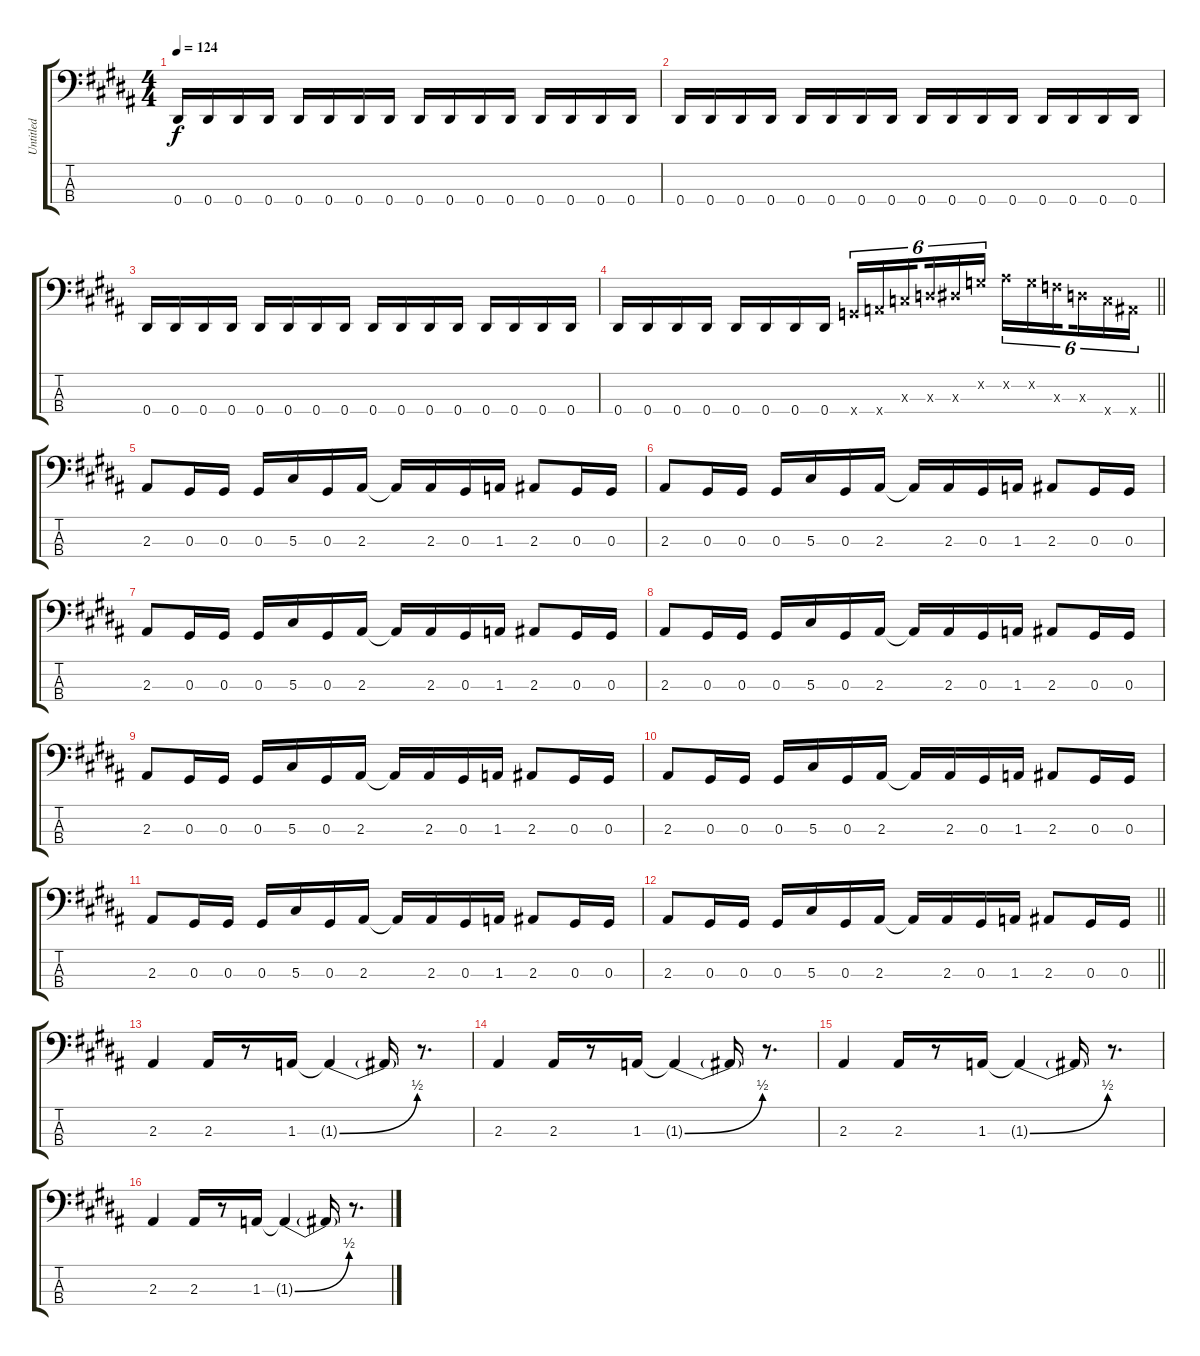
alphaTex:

\track ("Untitled" "Untitled") {instrument electricbassfinger}
\staff {score tabs}
\tuning (Gb2 Db2 Ab1 Eb1) {hide}
\ts (4 4)
\tempo 124
\clef f4
\ks b
0.4.16{dy f instrument electricbassfinger} 0.4.16 0.4.16 0.4.16 0.4.16 0.4.16 0.4.16 0.4.16 0.4.16 0.4.16 0.4.16 0.4.16 0.4.16 0.4.16 0.4.16 0.4.16 |
\ks g#minor
0.4.16 0.4.16 0.4.16 0.4.16 0.4.16 0.4.16 0.4.16 0.4.16 0.4.16 0.4.16 0.4.16 0.4.16 0.4.16 0.4.16 0.4.16 0.4.16 |
0.4.16 0.4.16 0.4.16 0.4.16 0.4.16 0.4.16 0.4.16 0.4.16 0.4.16 0.4.16 0.4.16 0.4.16 0.4.16 0.4.16 0.4.16 0.4.16 |
\barLineRight lightlight
\ks b
0.4.16 0.4.16 0.4.16 0.4.16 0.4.16 0.4.16 0.4.16 0.4.16 4.4{x}.16{tu (6 4)} 6.4{x}.16{tu (6 4)} 4.3{x}.16{tu (6 4) beam splitsecondary} 6.3{x}.16{tu (6 4)} 7.3{x}.16{tu (6 4)} 6.2{x}.16{tu (6 4)} 9.2{x}.16{tu (6 4)} 6.2{x}.16{tu (6 4)} 9.3{x}.16{tu (6 4) beam splitsecondary} 6.3{x}.16{tu (6 4)} 9.4{x}.16{tu (6 4)} 7.4{x}.16{tu (6 4)} |
\ks g#minor
2.3.8 0.3.16 0.3.16 0.3.16 5.3.16 0.3.16 2.3.16 2.3{t}.16 2.3.16 0.3.16 1.3.16 2.3.8 0.3.16 0.3.16 |
2.3.8 0.3.16 0.3.16 0.3.16 5.3.16 0.3.16 2.3.16 2.3{t}.16 2.3.16 0.3.16 1.3.16 2.3.8 0.3.16 0.3.16 |
\ks b
2.3.8 0.3.16 0.3.16 0.3.16 5.3.16 0.3.16 2.3.16 2.3{t}.16 2.3.16 0.3.16 1.3.16 2.3.8 0.3.16 0.3.16 |
\ks g#minor
2.3.8 0.3.16 0.3.16 0.3.16 5.3.16 0.3.16 2.3.16 2.3{t}.16 2.3.16 0.3.16 1.3.16 2.3.8 0.3.16 0.3.16 |
2.3.8 0.3.16 0.3.16 0.3.16 5.3.16 0.3.16 2.3.16 2.3{t}.16 2.3.16 0.3.16 1.3.16 2.3.8 0.3.16 0.3.16 |
\ks b
2.3.8 0.3.16 0.3.16 0.3.16 5.3.16 0.3.16 2.3.16 2.3{t}.16 2.3.16 0.3.16 1.3.16 2.3.8 0.3.16 0.3.16 |
\ks g#minor
2.3.8 0.3.16 0.3.16 0.3.16 5.3.16 0.3.16 2.3.16 2.3{t}.16 2.3.16 0.3.16 1.3.16 2.3.8 0.3.16 0.3.16 |
\barLineRight lightlight
2.3.8 0.3.16 0.3.16 0.3.16 5.3.16 0.3.16 2.3.16 2.3{t}.16 2.3.16 0.3.16 1.3.16 2.3.8 0.3.16 0.3.16 |
\ks b
2.3.4 2.3.16 r.8 1.3.16 1.3{be (bend 0 0 60 2) t}.4 1.3{t}.16 r.8{d} |
\ks g#minor
2.3.4 2.3.16 r.8 1.3.16 1.3{be (bend 0 0 60 2) t}.4 1.3{t}.16 r.8{d} |
2.3.4 2.3.16 r.8 1.3.16 1.3{be (bend 0 0 60 2) t}.4 1.3{t}.16 r.8{d} |
2.3.4 2.3.16 r.8 1.3.16 1.3{be (bend 0 0 60 2) t}.4 1.3{t}.16 r.8{d}
